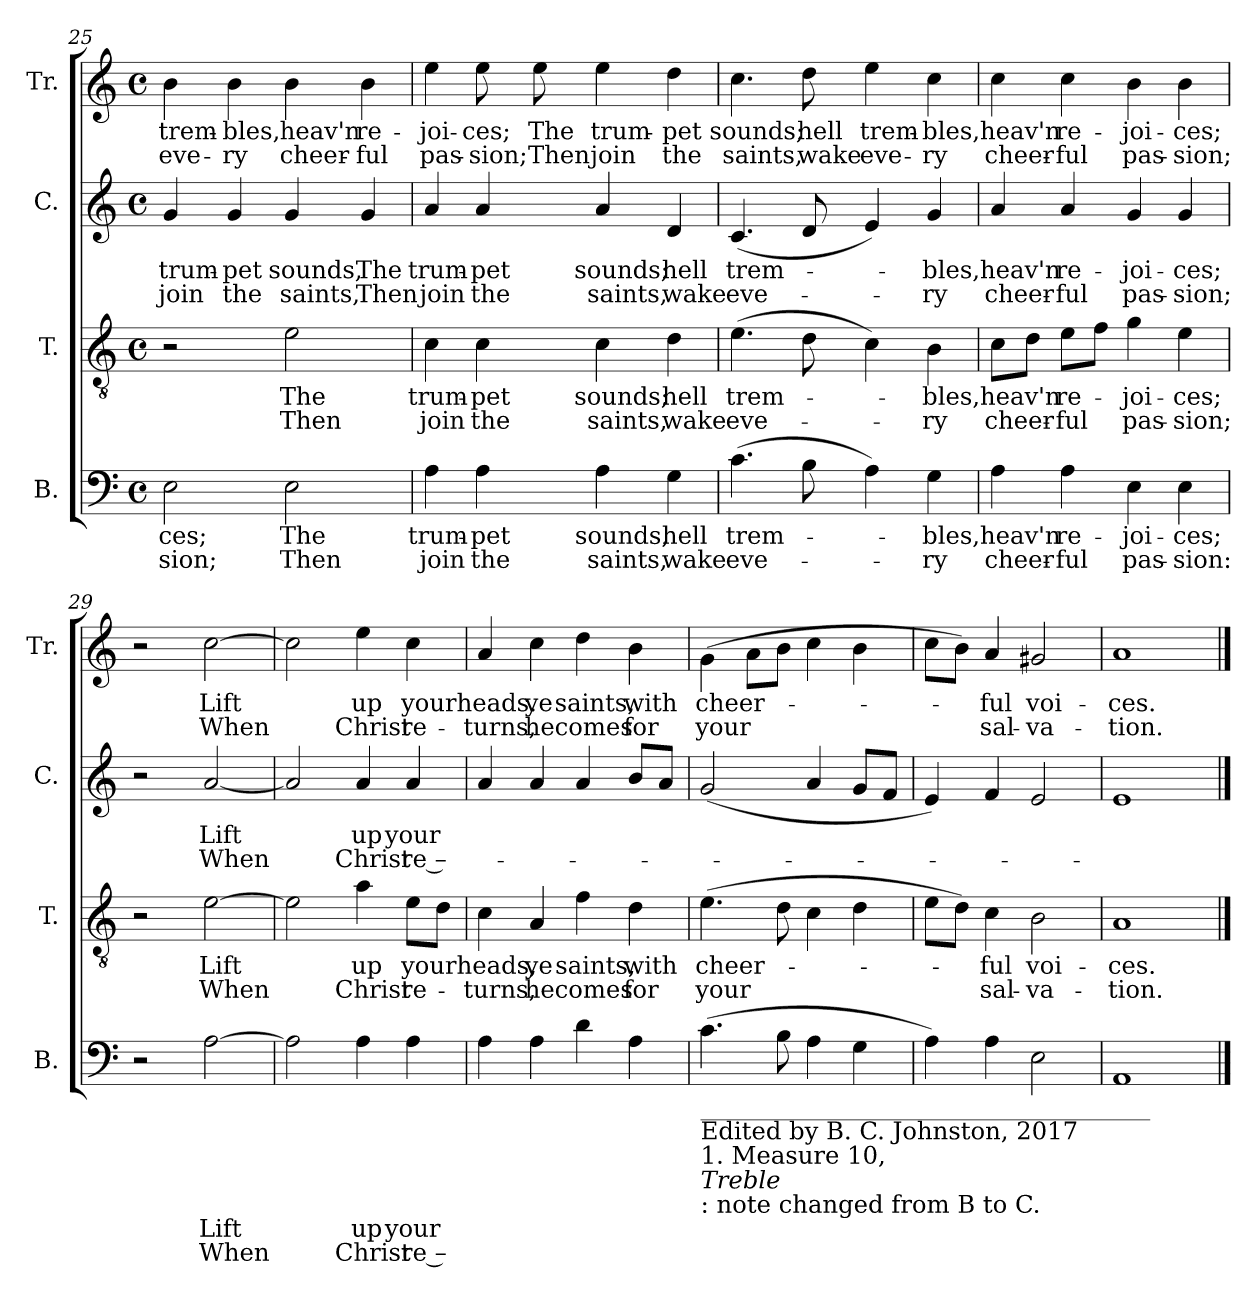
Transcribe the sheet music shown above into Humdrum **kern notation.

**kern	**text	**text	**kern	**text	**text	**kern	**text	**text	**kern	**text	**text
*part4	*part4	*part4	*part3	*part3	*part3	*part2	*part2	*part2	*part1	*part1	*part1
*staff4	*staff4	*staff4	*staff3	*staff3	*staff3	*staff2	*staff2	*staff2	*staff1	*staff1	*staff1
*I"B.	*	*	*I"T.	*	*	*I"C.	*	*	*I"Tr.	*	*
*I'B.	*	*	*I'T.	*	*	*I'C.	*	*	*I'Tr.	*	*
!!LO:LB:g=z
*clefF4	*	*	*clefGv2	*	*	*clefG2	*	*	*clefG2	*	*
*k[]	*	*	*k[]	*	*	*k[]	*	*	*k[]	*	*
*M4/4	*	*	*M4/4	*	*	*M4/4	*	*	*M4/4	*	*
*met(c)	*	*	*met(c)	*	*	*met(c)	*	*	*met(c)	*	*
=25	=25	=25	=25	=25	=25	=25	=25	=25	=25	=25	=25
2E\	-ces;	-sion;	2r	.	.	4g/	trum-	join	4b\	trem-	eve-
.	.	.	.	.	.	4g/	-pet	the	4b\	-bles,	-ry
2E\	The	Then	2e\	The	Then	4g/	sounds,	saints,	4b\	heav'n	cheer-
.	.	.	.	.	.	4g/	The	Then	4b\	re-	-ful
=26	=26	=26	=26	=26	=26	=26	=26	=26	=26	=26	=26
4A\	trum-	join	4c\	trum-	join	4a/	trum-	join	4ee\	-joi-	pas-
4A\	-pet	the	4c\	-pet	the	4a/	-pet	the	8ee\	-ces;	-sion;
.	.	.	.	.	.	.	.	.	8ee\	The	Then
4A\	sounds,	saints,	4c\	sounds;	saints,	4a/	sounds;	saints,	4ee\	trum-	join
4G\	hell	wake	4d\	hell	wake	4d/	hell	wake	4dd\	-pet	the
=27	=27	=27	=27	=27	=27	=27	=27	=27	=27	=27	=27
(4.c\	trem-	eve-	(4.e\	trem-	eve-	(4.c/	trem-	eve-	4.cc\	sounds;	saints,
8B\	.	.	8d\	.	.	8d/	.	.	8dd\	hell	wake
4A\)	.	.	4c\)	.	.	4e/)	.	.	4ee\	trem-	eve-
4G\	-bles,	-ry	4B\	-bles,	-ry	4g/	-bles,	-ry	4cc\	-bles,	-ry
=28	=28	=28	=28	=28	=28	=28	=28	=28	=28	=28	=28
4A\	heav'n	cheer-	8c\L	heav'n	cheer-	4a/	heav'n	cheer-	4cc\	heav'n	cheer-
.	.	.	8d\J	.	.	.	.	.	.	.	.
4A\	re-	-ful	8e\L	re-	-ful	4a/	re-	-ful	4cc\	re-	-ful
.	.	.	8f\J	.	.	.	.	.	.	.	.
4E\	-joi-	pas-	4g\	-joi-	pas-	4g/	-joi-	pas-	4b\	-joi-	pas-
4E\	-ces;	-sion:	4e\	-ces;	-sion;	4g/	-ces;	-sion;	4b\	-ces;	-sion;
=29	=29	=29	=29	=29	=29	=29	=29	=29	=29	=29	=29
2r	.	.	2r	.	.	2r	.	.	2r	.	.
[2A\	Lift	When	[2e\	Lift	When	[2a/	Lift	When	[2cc\	Lift	When
=30	=30	=30	=30	=30	=30	=30	=30	=30	=30	=30	=30
2A\]	.	.	2e\]	.	.	2a/]	.	.	2cc\]	.	.
4A\	up	Christ	4a\	up	Christ	4a/	up	Christ	4ee\	up	Christ
4A\	your	re –	8e\L	your	re-	4a/	your	re –-	4cc\	your	re-
.	.	.	8d\J	.	.	.	.	.	.	.	.
!!LO:LB:g=z
=31	=31	=31	=31	=31	=31	=31	=31	=31	=31	=31	=31
4A\	.	.	4c\	heads,	-turns,	4a/	.	.	4a/	heads.	-turns,
4A\	.	.	4A/	ye	he	4a/	.	.	4cc\	ye	he
4d\	.	.	4f\	saints,	comes	4a/	.	.	4dd\	saints,	comes
4A\	.	.	4d\	with	for	8b/L	.	.	4b\	with	for
.	.	.	.	.	.	8a/J	.	.	.	.	.
=32	=32	=32	=32	=32	=32	=32	=32	=32	=32	=32	=32
!LO:TX:b:t=_____________________________________	!	!	!	!	!	!	!	!	!	!	!
!LO:TX:b:t=Edited by  B. C. Johnston, 2017	!	!	!	!	!	!	!	!	!	!	!
!LO:TX:b:t=1.   Measure 10,	!	!	!	!	!	!	!	!	!	!	!
!LO:TX:b:i:t=Treble	!	!	!	!	!	!	!	!	!	!	!
!LO:TX:b:t=&colon; note changed from B to C.	!	!	!	!	!	!	!	!	!	!	!
(4.c\	.	.	(4.e\	cheer-	your	(2g/	.	.	(4g\	cheer-	your
.	.	.	.	.	.	.	.	.	8a\L	.	.
8B\	.	.	8d\	.	.	.	.	.	8b\J	.	.
4A\	.	.	4c\	.	.	4a/	.	.	4cc\	.	.
4G\	.	.	4d\	.	.	8g/L	.	.	4b\	.	.
.	.	.	.	.	.	8f/J	.	.	.	.	.
=33	=33	=33	=33	=33	=33	=33	=33	=33	=33	=33	=33
4A\)	.	.	8e\L	.	.	4e/)	.	.	8cc\L	.	.
.	.	.	8d\J)	.	.	.	.	.	8b\J)	.	.
4A\	.	.	4c\	-ful	sal-	4f/	.	.	4a/	ful	sal-
2E\	.	.	2B\	voi-	-va-	2e/	.	.	2g#X/	voi-	-va-
=34	=34	=34	=34	=34	=34	=34	=34	=34	=34	=34	=34
1AA	.	.	1A	-ces.	-tion.	1e	.	.	1a	-ces.	-tion.
==	==	==	==	==	==	==	==	==	==	==	==
*-	*-	*-	*-	*-	*-	*-	*-	*-	*-	*-	*-
